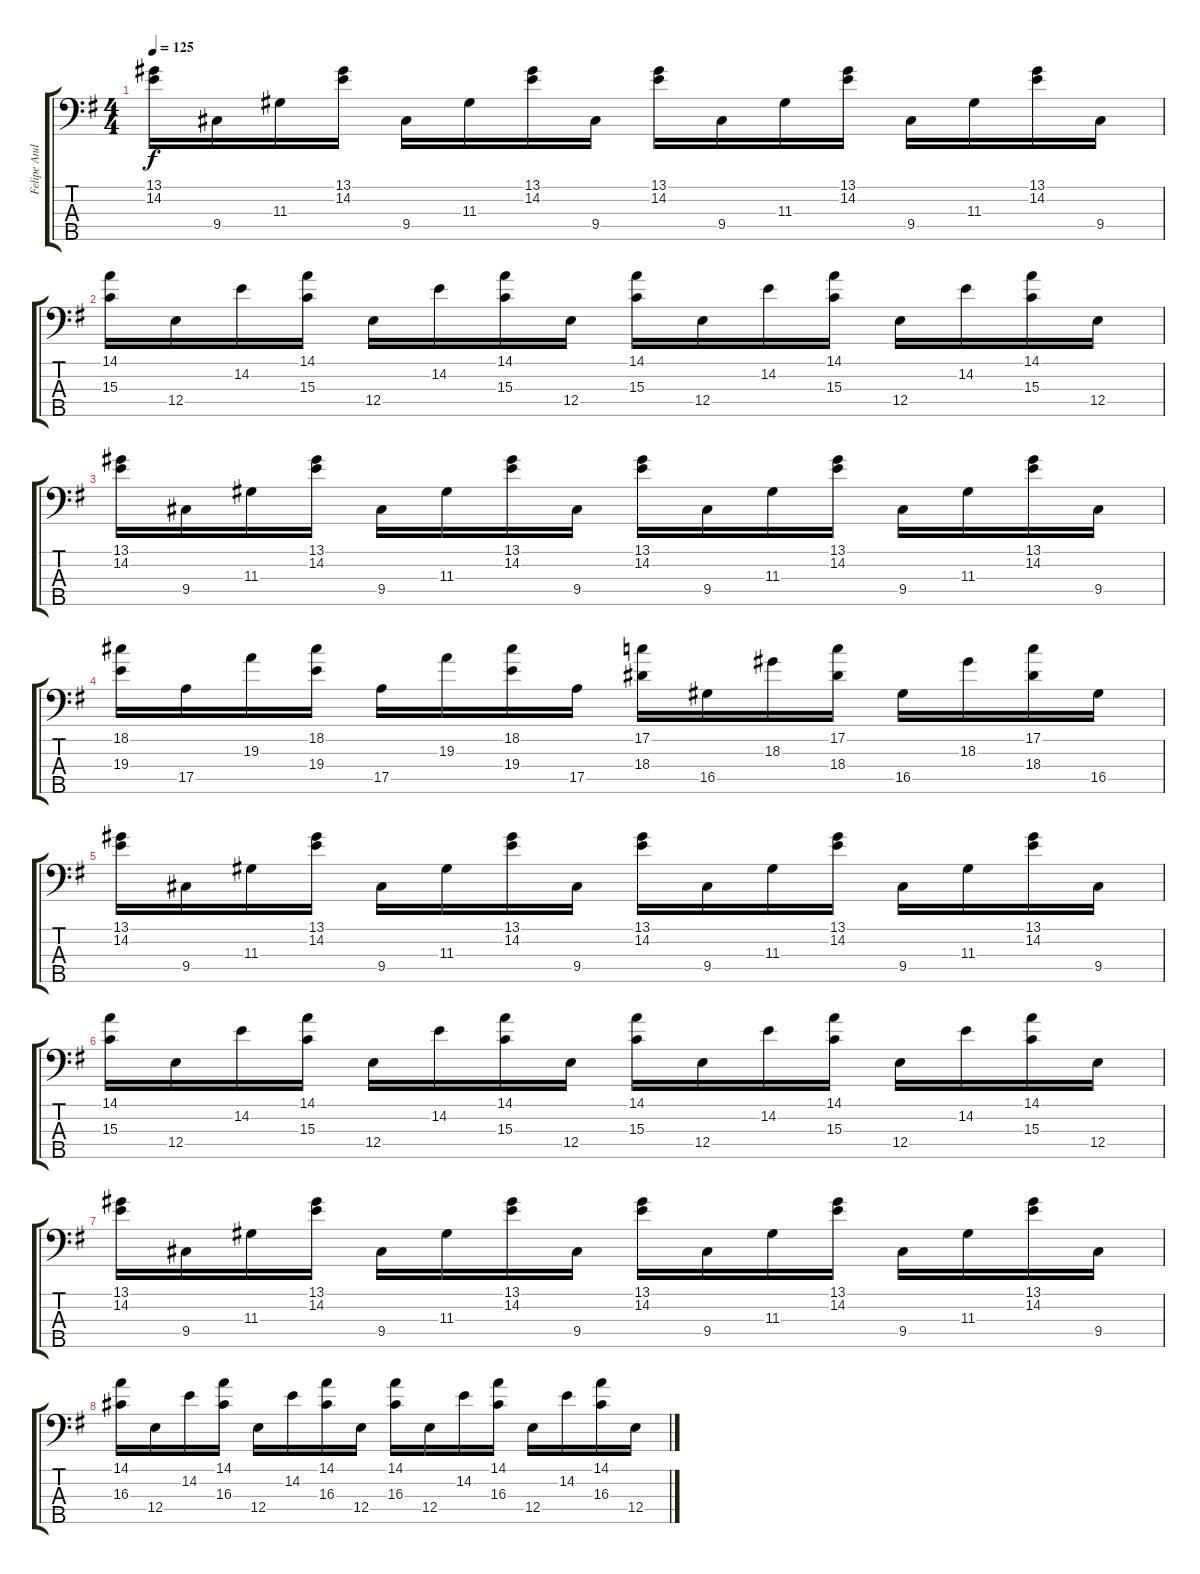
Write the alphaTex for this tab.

\track ("Felipe Andreoli" "Felipe And") {instrument electricbassfinger}
\staff {score tabs}
\tuning (G2 D2 A1 E1 B0) {hide}
\ts (4 4)
\tempo 125
\clef f4
\ks eminor
(13.1 14.2).16{dy f} 9.4.16 11.3.16 (13.1 14.2).16 9.4.16 11.3.16 (13.1 14.2).16 9.4.16 (13.1 14.2).16 9.4.16 11.3.16 (13.1 14.2).16 9.4.16 11.3.16 (13.1 14.2).16 9.4.16 |
(14.1 15.3).16 12.4.16 14.2.16 (14.1 15.3).16 12.4.16 14.2.16 (14.1 15.3).16 12.4.16 (14.1 15.3).16 12.4.16 14.2.16 (14.1 15.3).16 12.4.16 14.2.16 (14.1 15.3).16 12.4.16 |
(13.1 14.2).16 9.4.16 11.3.16 (13.1 14.2).16 9.4.16 11.3.16 (13.1 14.2).16 9.4.16 (13.1 14.2).16 9.4.16 11.3.16 (13.1 14.2).16 9.4.16 11.3.16 (13.1 14.2).16 9.4.16 |
(18.1 19.3).16 17.4.16 19.2.16 (18.1 19.3).16 17.4.16 19.2.16 (18.1 19.3).16 17.4.16 (17.1 18.3).16 16.4.16 18.2.16 (17.1 18.3).16 16.4.16 18.2.16 (17.1 18.3).16 16.4.16 |
(13.1 14.2).16 9.4.16 11.3.16 (13.1 14.2).16 9.4.16 11.3.16 (13.1 14.2).16 9.4.16 (13.1 14.2).16 9.4.16 11.3.16 (13.1 14.2).16 9.4.16 11.3.16 (13.1 14.2).16 9.4.16 |
(14.1 15.3).16 12.4.16 14.2.16 (14.1 15.3).16 12.4.16 14.2.16 (14.1 15.3).16 12.4.16 (14.1 15.3).16 12.4.16 14.2.16 (14.1 15.3).16 12.4.16 14.2.16 (14.1 15.3).16 12.4.16 |
(13.1 14.2).16 9.4.16 11.3.16 (13.1 14.2).16 9.4.16 11.3.16 (13.1 14.2).16 9.4.16 (13.1 14.2).16 9.4.16 11.3.16 (13.1 14.2).16 9.4.16 11.3.16 (13.1 14.2).16 9.4.16 |
(14.1 16.3).16 12.4.16 14.2.16 (14.1 16.3).16 12.4.16 14.2.16 (14.1 16.3).16 12.4.16 (14.1 16.3).16 12.4.16 14.2.16 (14.1 16.3).16 12.4.16 14.2.16 (14.1 16.3).16 12.4.16
